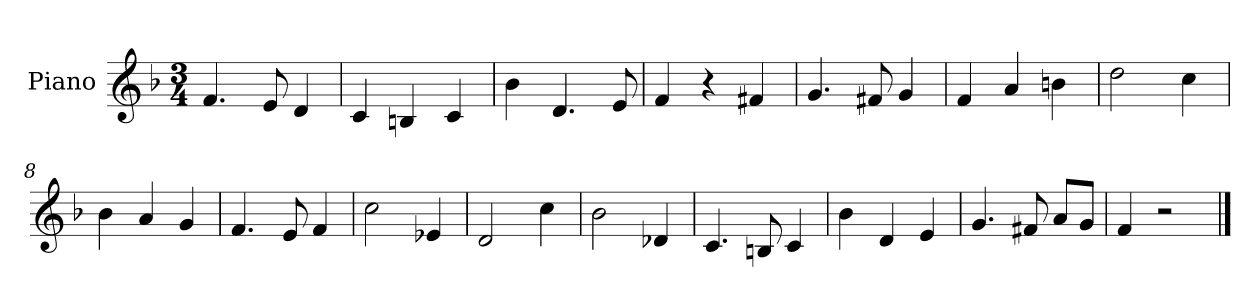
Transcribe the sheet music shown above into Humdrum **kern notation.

**kern
*part1
*staff1
*I"Piano
*I'Pno
*clefG2
*k[b-]
*F:
*M3/4
=1
4.f/
8e/
4d/
=2
4c/
4Bn/
4c/
=3
4b-\
4.d/
8e/
=4
4f/
4r
4f#X/
=5
4.g/
8f#X/
4g/
=6
4f/
4a/
4bn\
=7
2dd\
4cc\
=8
4b-\
4a/
4g/
=9
4.f/
8e/
4f/
=10
2cc\
4e-X/
=11
2d/
4cc\
=12
2b-\
4d-X/
=13
4.c/
8Bn/
4c/
=14
4b-\
4d/
4e/
=15
4.g/
8f#X/
8a/L
8g/J
=16
4f/
2r
==
*-
